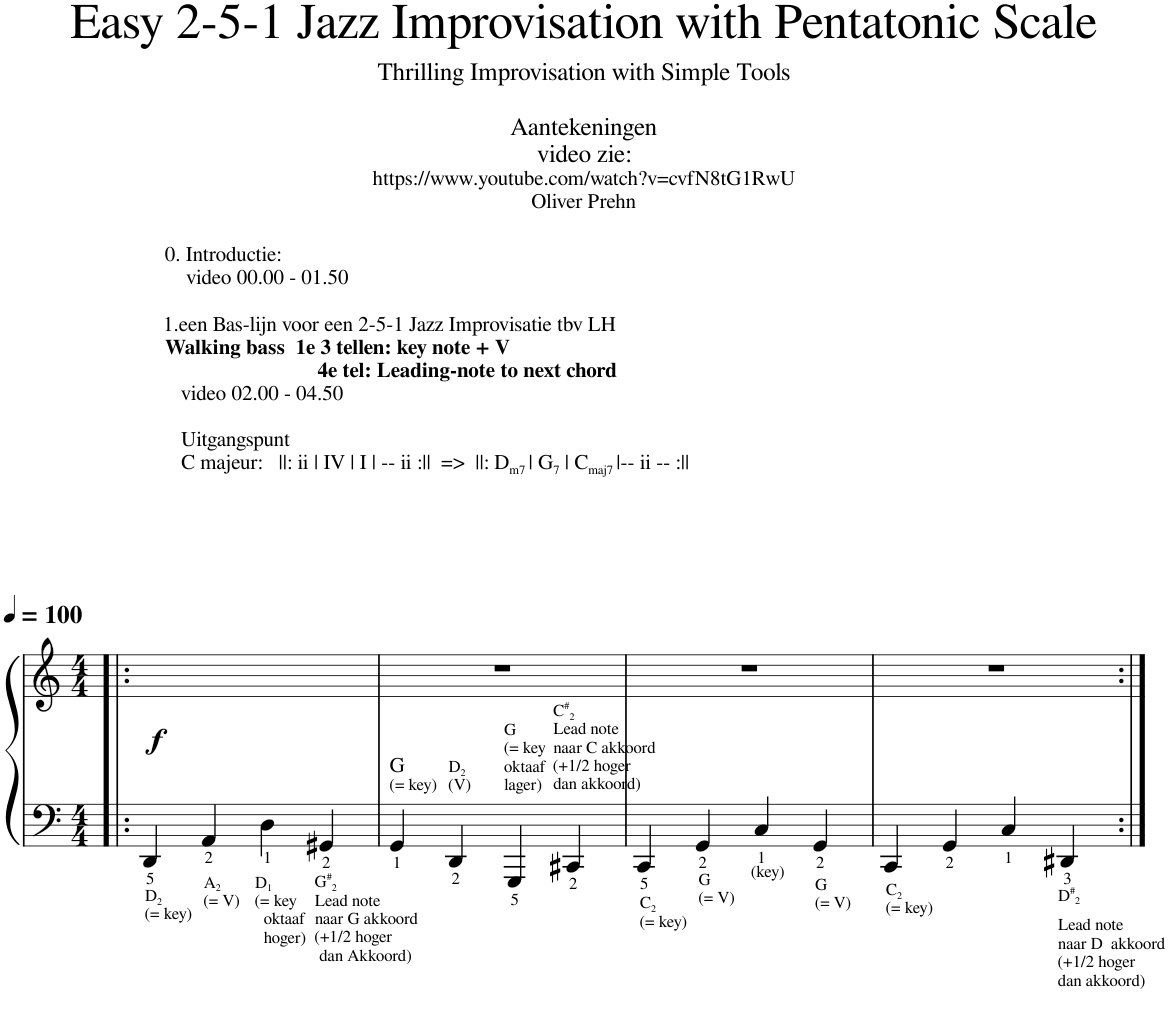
**kern	**kern	**dynam
*part1	*part1	*part1
*staff2	*staff1	*staff1/2
*I"Piano	*	*
*I'Pno.	*	*
*clefF4	*clefG2	*
*k[]	*k[]	*
*M4/4	*M4/4	*
*MM100	*MM100	*
=1!|:	=1!|:	=1!|:
!	!LO:TX:a:t=0. Introductie&colon;	!
!	!LO:TX:a:t=video 00.00 - 01.50	!
!	!LO:TX:a:t=1.een Bas-lijn voor een 2-5-1 Jazz Improvisatie tbv LH	!
!	!LO:TX:a:B:t=Walking bass  1e 3 tellen&colon; key note + V	!
!	!LO:TX:a:t=4e tel&colon; Leading-note to next chord	!
!	!LO:TX:a:t=video 02.00 - 04.50	!
!	!LO:TX:a:t=Uitgangspunt	!
!	!LO:TX:a:t=C majeur&colon;   ||&colon; ii | IV | I | -- ii &colon;||  =>  ||&colon; D	!
!	!LO:TX:a:t=m7	!
!	!LO:TX:a:t=| G	!
!	!LO:TX:a:t=7	!
!	!LO:TX:a:t=| C	!
!	!LO:TX:a:t=maj7	!
!	!LO:TX:a:t=|-- ii -- &colon;||	!
!LO:TX:b:t=D	!	!
!LO:TX:b:t=2	!	!
!LO:TX:b:t=(= key)	!	!
!	!	!LO:DY:a=2
4DD/	1gggggg	f
!LO:TX:b:t=A	!	!
!LO:TX:b:t=2	!	!
!LO:TX:b:t=(= V)	!	!
4AA/	.	.
!LO:TX:b:t=D	!	!
!LO:TX:b:t=1	!	!
!LO:TX:b:t=(= key	!	!
!LO:TX:b:t=oktaaf	!	!
!LO:TX:b:t=hoger)	!	!
4D\	.	.
!LO:TX:b:t=G	!	!
!LO:TX:b:t=#	!	!
!LO:TX:b:t=2	!	!
!LO:TX:b:t=Lead note	!	!
!LO:TX:b:t=naar G akkoord	!	!
!LO:TX:b:t=(+1/2 hoger	!	!
!LO:TX:b:t=dan Akkoord)	!	!
4GG#X/	.	.
=2	=2	=2
!LO:TX:a:t=G	!	!
!LO:TX:a:t=(= key)	!	!
4GG/	1r	.
!LO:TX:a:t=D	!	!
!LO:TX:a:t=2	!	!
!LO:TX:a:t=(V)	!	!
4DD/	.	.
!LO:TX:a:t=G	!	!
!LO:TX:a:t=(= key	!	!
!LO:TX:a:t=oktaaf	!	!
!LO:TX:a:t=lager)	!	!
4GGG/	.	.
!LO:TX:a:t=C	!	!
!LO:TX:a:t=#	!	!
!LO:TX:a:t=2	!	!
!LO:TX:a:t=Lead note	!	!
!LO:TX:a:t=naar C akkoord	!	!
!LO:TX:a:t=(+1/2 hoger	!	!
!LO:TX:a:t=dan akkoord)	!	!
4CC#X/	.	.
=3	=3	=3
!LO:TX:b:t=C	!	!
!LO:TX:b:t=2	!	!
!LO:TX:b:t=(= key)	!	!
4CC/	1r	.
!LO:TX:b:t=G	!	!
!LO:TX:b:t=(= V)	!	!
4GG/	.	.
!LO:TX:b:t=(key)	!	!
4C/	.	.
!LO:TX:b:t=G	!	!
!LO:TX:b:t=(= V)	!	!
4GG/	.	.
=4	=4	=4
!LO:TX:b:t=C	!	!
!LO:TX:b:t=2	!	!
!LO:TX:b:t=(= key)	!	!
4CC/	1r	.
4GG/	.	.
4C/	.	.
!LO:TX:b:t=D	!	!
!LO:TX:b:t=#	!	!
!LO:TX:b:t=2	!	!
!LO:TX:b:t=Lead note	!	!
!LO:TX:b:t=naar D  akkoord	!	!
!LO:TX:b:t=(+1/2 hoger	!	!
!LO:TX:b:t=dan akkoord)	!	!
4DD#X/	.	.
=:|!	=:|!	=:|!
*-	*-	*-
